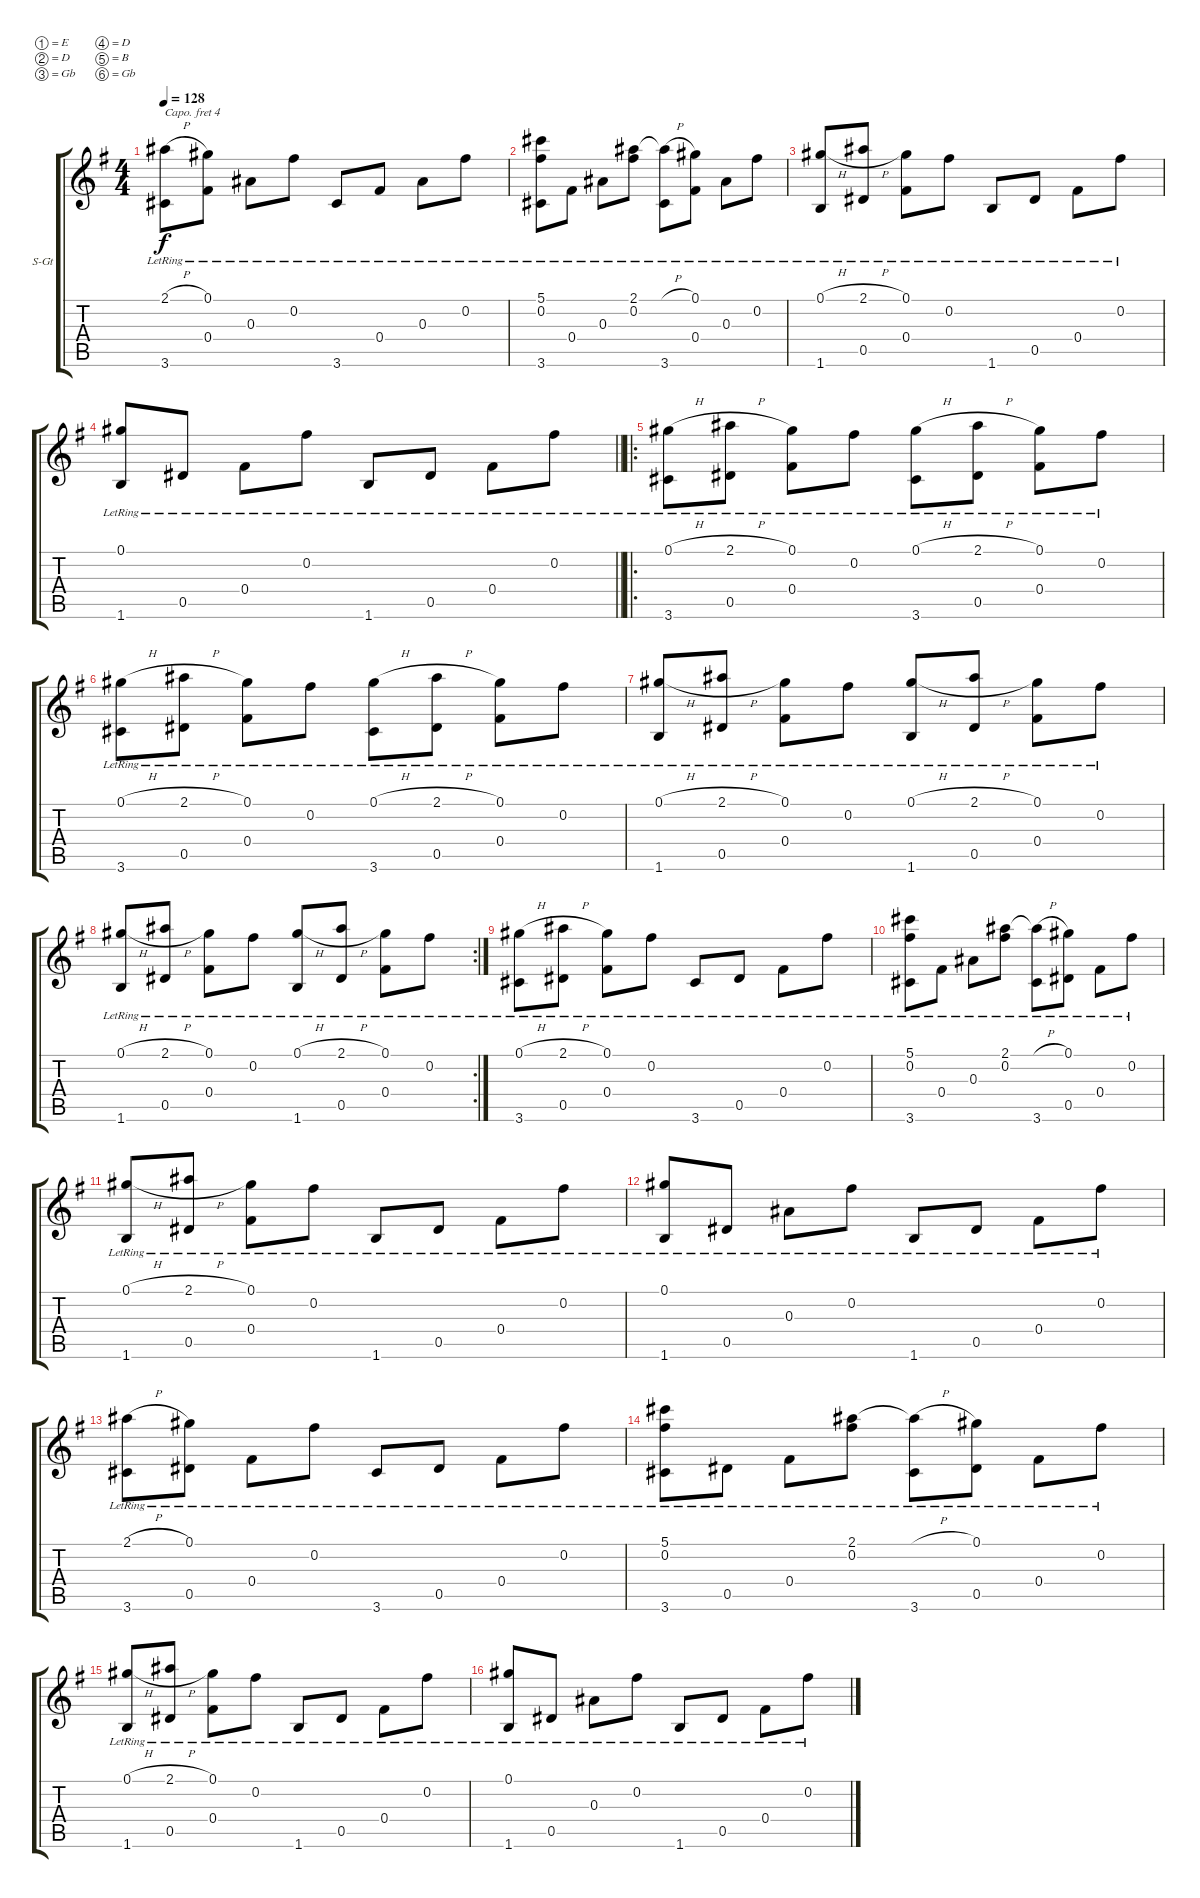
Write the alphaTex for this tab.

\bracketExtendMode groupsimilarinstruments
\firstSystemTrackNameOrientation horizontal
\otherSystemsTrackNameOrientation horizontal
\track ("Steel String Acoustic Guitar" "S-Gt") {instrument acousticguitarsteel}
\staff {score tabs}
\capo 4
\tuning (E4 D4 Gb3 D3 B2 Gb2)
\ts (4 4)
\tempo 128
\clef g2
\ks g
(2.1{h lr} 3.6{lr}).8{dy f} (0.1{lr} 0.4{lr}).8 0.3{lr}.8 0.2{lr}.8 3.6{lr}.8 0.4{lr}.8 0.3{lr}.8 0.2{lr}.8 |
(5.1{lr} 0.2{lr} 3.6{lr}).8 0.4{lr}.8 0.3{lr}.8 (2.1{lr} 0.2{lr}).8 (2.1{h lr t} 3.6{lr}).8 (0.1{lr} 0.4{lr}).8 0.3{lr}.8 0.2{lr}.8 |
(0.1{h lr} 1.6{lr}).8 (2.1{h lr} 0.5{lr}).8 (0.1{lr} 0.4{lr}).8 0.2{lr}.8 1.6{lr}.8 0.5{lr}.8 0.4{lr}.8 0.2{lr}.8 |
\barLineRight lightlight
(0.1{lr} 1.6{lr}).8 0.5{lr}.8 0.4{lr}.8 0.2{lr}.8 1.6{lr}.8 0.5{lr}.8 0.4{lr}.8 0.2{lr}.8 |
\ro
(0.1{h lr} 3.6{lr}).8 (2.1{h lr} 0.5{lr}).8 (0.1{lr} 0.4{lr}).8 0.2{lr}.8 (0.1{h lr} 3.6{lr}).8 (2.1{h lr} 0.5{lr}).8 (0.1{lr} 0.4{lr}).8 0.2{lr}.8 |
(0.1{h lr} 3.6{lr}).8 (2.1{h lr} 0.5{lr}).8 (0.1{lr} 0.4{lr}).8 0.2{lr}.8 (0.1{h lr} 3.6{lr}).8 (2.1{h lr} 0.5{lr}).8 (0.1{lr} 0.4{lr}).8 0.2{lr}.8 |
(0.1{h lr} 1.6{lr}).8 (2.1{h lr} 0.5{lr}).8 (0.1{lr} 0.4{lr}).8 0.2{lr}.8 (0.1{h lr} 1.6{lr}).8 (2.1{h lr} 0.5{lr}).8 (0.1{lr} 0.4{lr}).8 0.2{lr}.8 |
\rc 2
(0.1{h lr} 1.6{lr}).8 (2.1{h lr} 0.5{lr}).8 (0.1{lr} 0.4{lr}).8 0.2{lr}.8 (0.1{h lr} 1.6{lr}).8 (2.1{h lr} 0.5{lr}).8 (0.1{lr} 0.4{lr}).8 0.2{lr}.8 |
(0.1{h lr} 3.6{lr}).8 (2.1{h lr} 0.5{lr}).8 (0.1{lr} 0.4{lr}).8 0.2{lr}.8 3.6{lr}.8 0.5{lr}.8 0.4{lr}.8 0.2{lr}.8 |
(5.1{lr} 0.2{lr} 3.6{lr}).8 0.4{lr}.8 0.3{lr}.8 (2.1{lr} 0.2{lr}).8 (2.1{h lr t} 3.6{lr}).8 (0.1{lr} 0.5{lr}).8 0.4{lr}.8 0.2{lr}.8 |
(0.1{h lr} 1.6{lr}).8 (2.1{h lr} 0.5{lr}).8 (0.1{lr} 0.4{lr}).8 0.2{lr}.8 1.6{lr}.8 0.5{lr}.8 0.4{lr}.8 0.2{lr}.8 |
(0.1{lr} 1.6{lr}).8 0.5{lr}.8 0.3{lr}.8 0.2{lr}.8 1.6{lr}.8 0.5{lr}.8 0.4{lr}.8 0.2{lr}.8 |
(2.1{h lr} 3.6{lr}).8 (0.1{lr} 0.5{lr}).8 0.4{lr}.8 0.2{lr}.8 3.6{lr}.8 0.5{lr}.8 0.4{lr}.8 0.2{lr}.8 |
(5.1{lr} 0.2{lr} 3.6{lr}).8 0.5{lr}.8 0.4{lr}.8 (2.1{lr} 0.2{lr}).8 (2.1{h lr t} 3.6{lr}).8 (0.1{lr} 0.5{lr}).8 0.4{lr}.8 0.2{lr}.8 |
(0.1{h lr} 1.6{lr}).8 (2.1{h lr} 0.5{lr}).8 (0.1{lr} 0.4{lr}).8 0.2{lr}.8 1.6{lr}.8 0.5{lr}.8 0.4{lr}.8 0.2{lr}.8 |
(0.1{lr} 1.6{lr}).8 0.5{lr}.8 0.3{lr}.8 0.2{lr}.8 1.6{lr}.8 0.5{lr}.8 0.4{lr}.8 0.2{lr}.8
